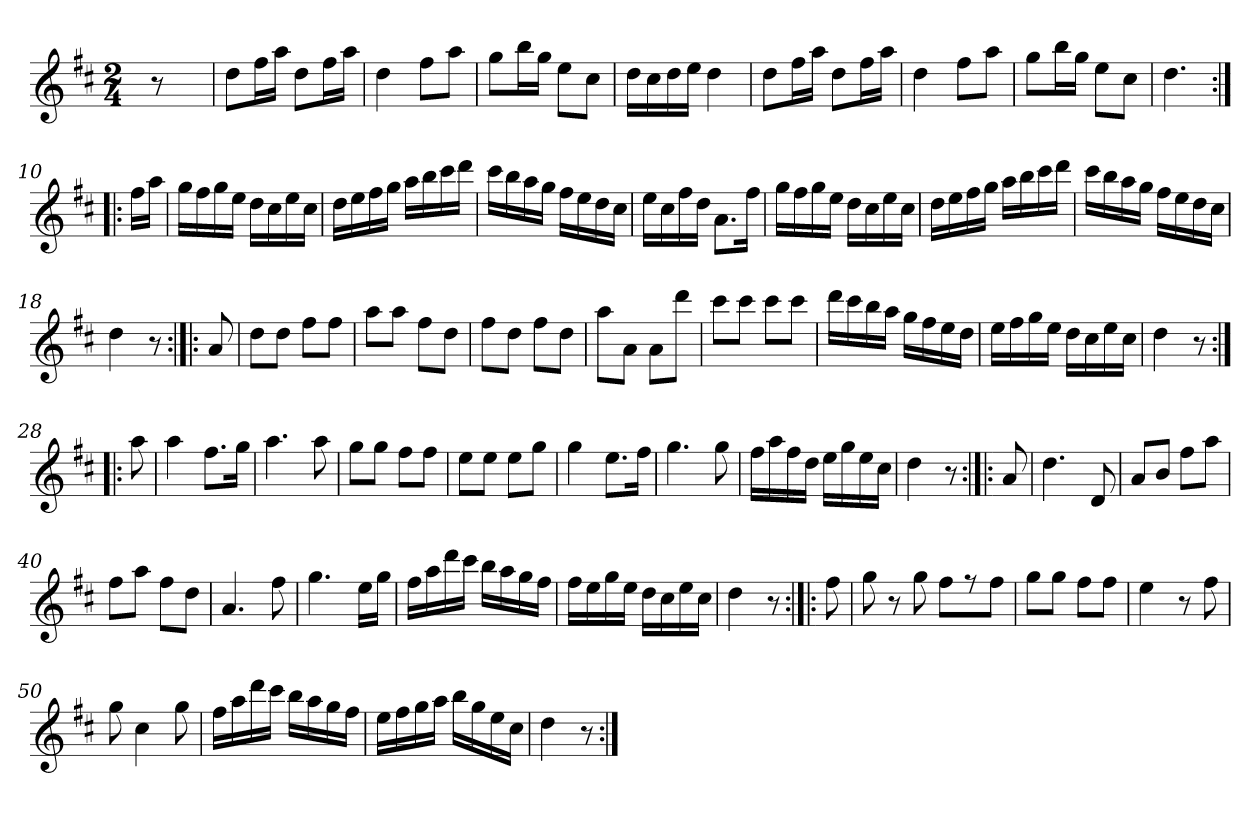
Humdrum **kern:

**kern
*part1
*staff1
*clefG2
*k[f#c#]
*D:
*M2/4
*MM100
=1
8r
=2
8dd\L
16ff#\L
16aa\JJ
8dd\L
16ff#\L
16aa\JJ
=3
4dd\
8ff#\L
8aa\J
=4
8gg\L
16bb\L
16gg\JJ
8ee\L
8cc#\J
=5
16dd\LL
16cc#\
16dd\
16ee\JJ
4dd\
=6
8dd\L
16ff#\L
16aa\JJ
8dd\L
16ff#\L
16aa\JJ
=7
4dd\
8ff#\L
8aa\J
=8
8gg\L
16bb\L
16gg\JJ
8ee\L
8cc#\J
=9
4.dd\
!!LO:LB:g=z
=10:|!|:
16ff#\LL
16aa\JJ
=11
16gg\LL
16ff#\
16gg\
16ee\JJ
16dd\LL
16cc#\
16ee\
16cc#\JJ
=12
16dd\LL
16ee\
16ff#\
16gg\JJ
16aa\LL
16bb\
16ccc#\
16ddd\JJ
=13
16ccc#\LL
16bb\
16aa\
16gg\JJ
16ff#\LL
16ee\
16dd\
16cc#\JJ
=14
16ee\LL
16cc#\
16ff#\
16dd\JJ
8.a\L
16ff#\Jk
=15
16gg\LL
16ff#\
16gg\
16ee\JJ
16dd\LL
16cc#\
16ee\
16cc#\JJ
!!LO:LB:g=z
=16
16dd\LL
16ee\
16ff#\
16gg\JJ
16aa\LL
16bb\
16ccc#\
16ddd\JJ
=17
16ccc#\LL
16bb\
16aa\
16gg\JJ
16ff#\LL
16ee\
16dd\
16cc#\JJ
=18
4dd\
8r
!!LO:LB:g=z
=19:|!|:
8a/
=20
8dd\L
8dd\J
8ff#\L
8ff#\J
=21
8aa\L
8aa\J
8ff#\L
8dd\J
=22
8ff#\L
8dd\J
8ff#\L
8dd\J
=23
8aa\L
8a\J
8a\L
8ddd\J
=24
8ccc#\L
8ccc#\J
8ccc#\L
8ccc#\J
=25
16ddd\LL
16ccc#\
16bb\
16aa\JJ
16gg\LL
16ff#\
16ee\
16dd\JJ
=26
16ee\LL
16ff#\
16gg\
16ee\JJ
16dd\LL
16cc#\
16ee\
16cc#\JJ
=27
4dd\
8r
!!LO:LB:g=z
=28:|!|:
8aa\
=29
4aa\
8.ff#\L
16gg\Jk
=30
4.aa\
8aa\
=31
8gg\L
8gg\J
8ff#\L
8ff#\J
=32
8ee\L
8ee\J
8ee\L
8gg\J
=33
4gg\
8.ee\L
16ff#\Jk
=34
4.gg\
8gg\
=35
16ff#\LL
16aa\
16ff#\
16dd\JJ
16ee\LL
16gg\
16ee\
16cc#\JJ
=36
4dd\
8r
!!LO:LB:g=z
=37:|!|:
8a/
=38
4.dd\
8d/
=39
8a/L
8b/J
8ff#\L
8aa\J
=40
8ff#\L
8aa\J
8ff#\L
8dd\J
=41
4.a/
8ff#\
=42
4.gg\
16ee\LL
16gg\JJ
=43
16ff#\LL
16aa\
16ddd\
16ccc#\JJ
16bb\LL
16aa\
16gg\
16ff#\JJ
=44
16ff#\LL
16ee\
16gg\
16ee\JJ
16dd\LL
16cc#\
16ee\
16cc#\JJ
=45
4dd\
8r
!!LO:LB:g=z
=46:|!|:
8ff#\
=47
8gg\
8r
8gg\
8ff#\L
8r
8ff#\J
=48
8gg\L
8gg\J
8ff#\L
8ff#\J
=49
4ee\
8r
8ff#\
=50
8gg\
4cc#\
8gg\
=51
16ff#\LL
16aa\
16ddd\
16ccc#\JJ
16bb\LL
16aa\
16gg\
16ff#\JJ
=52
16ee\LL
16ff#\
16gg\
16aa\JJ
16bb\LL
16gg\
16ee\
16cc#\JJ
=53
4dd\
8r
=:|!
*-
